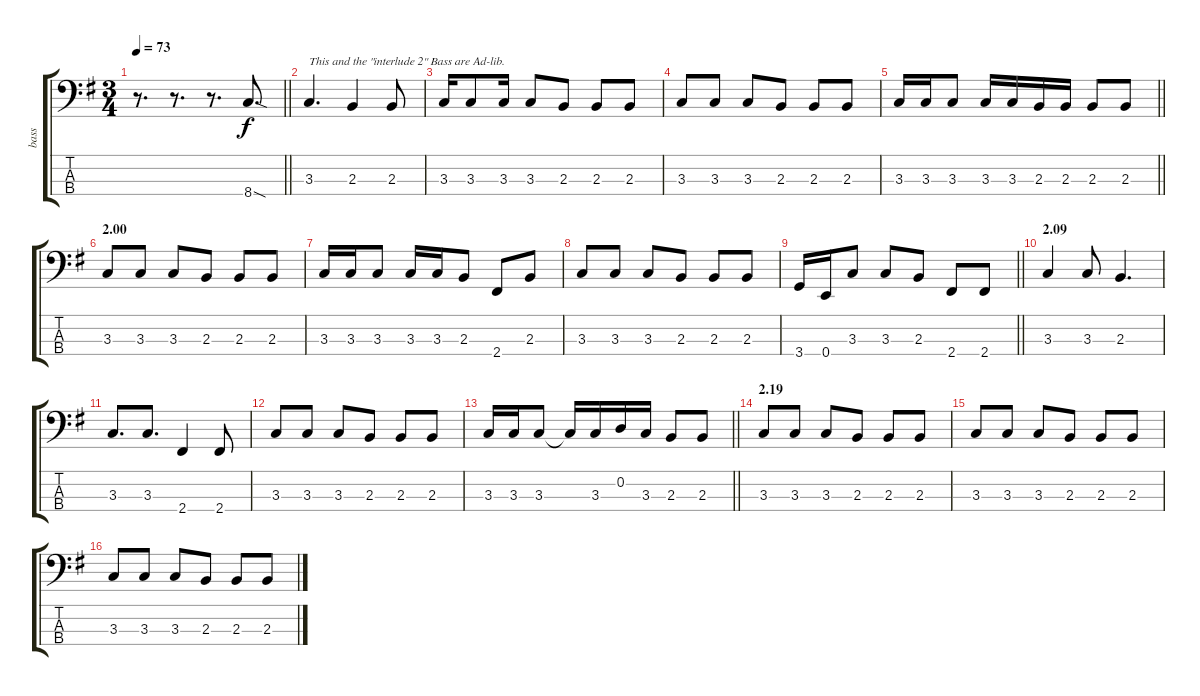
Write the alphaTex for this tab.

\track ("bass" "bass") {instrument electricbassfinger}
\staff {score tabs}
\tuning (G2 D2 A1 E1) {hide}
\ts (3 4)
\tempo 73
\clef f4
\barLineRight lightlight
\ks g
r.8{d dy f} r.8{d} r.8{d} 8.4{sod}.8{d} |
3.3.4{d txt "This and the \"interlude 2\" Bass are Ad-lib."} 2.3.4 2.3.8 |
3.3.16 3.3.8 3.3.16 3.3.8 2.3.8 2.3.8 2.3.8 |
3.3.8 3.3.8 3.3.8 2.3.8 2.3.8 2.3.8 |
\barLineRight lightlight
3.3.16 3.3.16 3.3.8 3.3.16 3.3.16 2.3.16 2.3.16 2.3.8 2.3.8 |
\section ("" "2.00")
3.3.8 3.3.8 3.3.8 2.3.8 2.3.8 2.3.8 |
3.3.16 3.3.16 3.3.8 3.3.16 3.3.16 2.3.8 2.4.8 2.3.8 |
3.3.8 3.3.8 3.3.8 2.3.8 2.3.8 2.3.8 |
\barLineRight lightlight
3.4.16 0.4.16 3.3.8 3.3.8 2.3.8 2.4.8 2.4.8 |
\section ("" "2.09")
3.3.4 3.3.8 2.3.4{d} |
3.3.8{d} 3.3.8{d} 2.4.4 2.4.8 |
3.3.8 3.3.8 3.3.8 2.3.8 2.3.8 2.3.8 |
\barLineRight lightlight
3.3.16 3.3.16 3.3.8 3.3{t}.16 3.3.16 0.2.16 3.3.16 2.3.8 2.3.8 |
\section ("" "2.19")
3.3.8 3.3.8 3.3.8 2.3.8 2.3.8 2.3.8 |
3.3.8 3.3.8 3.3.8 2.3.8 2.3.8 2.3.8 |
3.3.8 3.3.8 3.3.8 2.3.8 2.3.8 2.3.8
